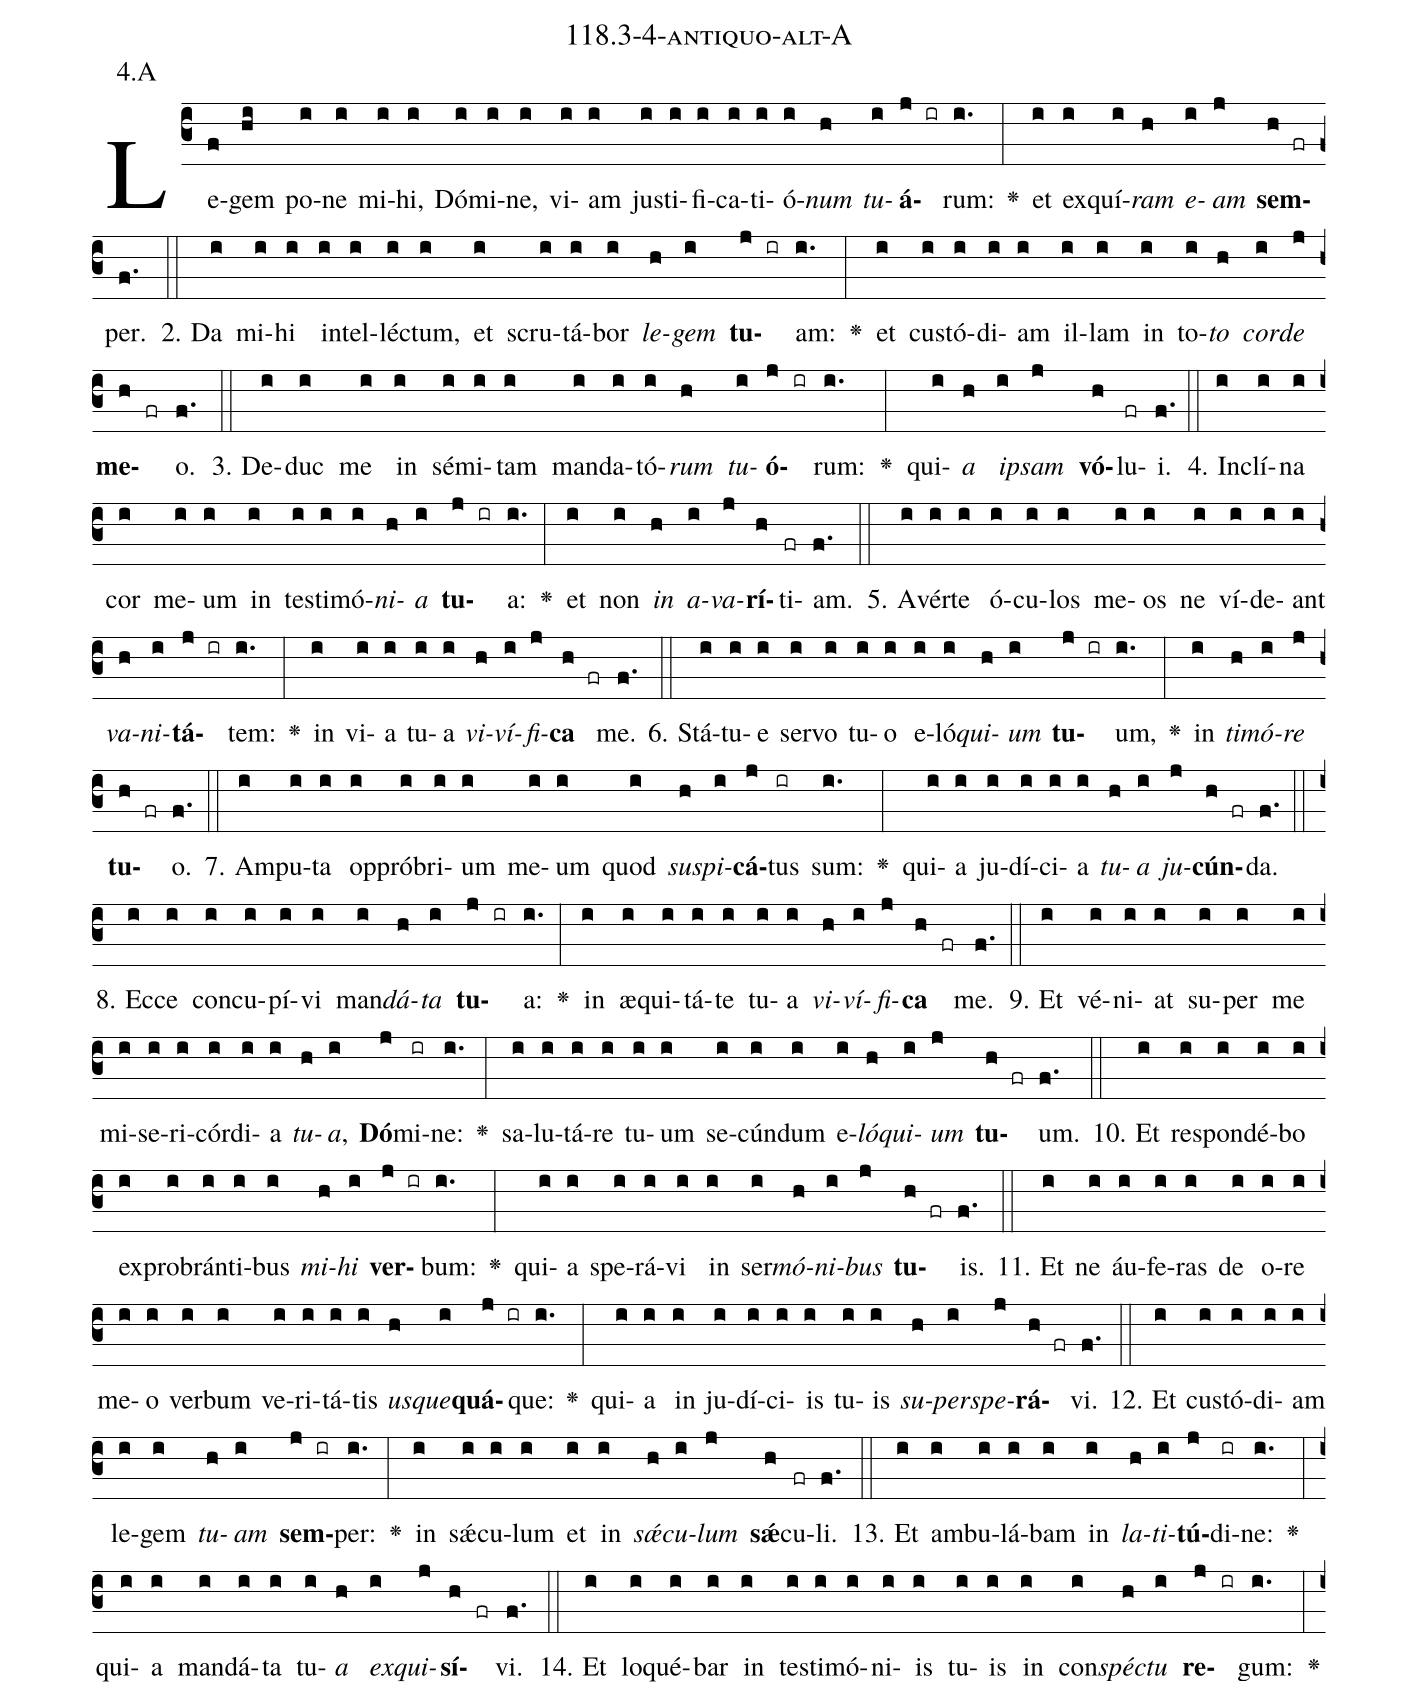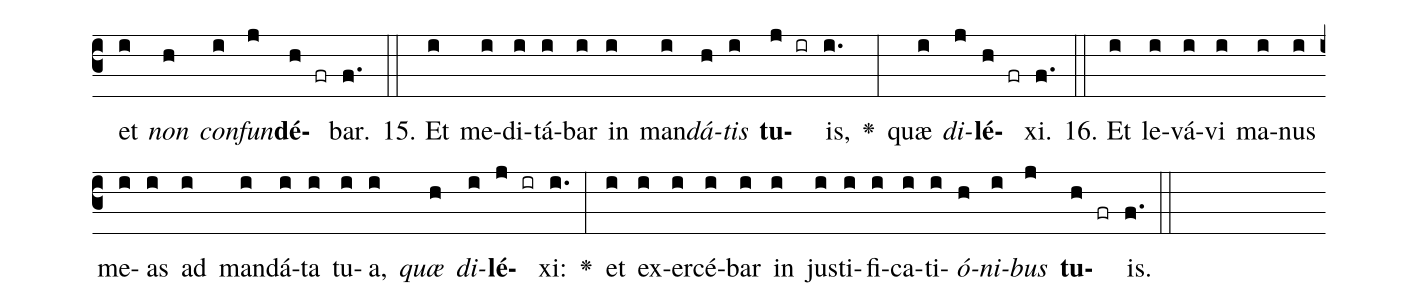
name: 118.3-4-antiquo-alt-A;
annotation: 4.A;
%%
(c3)Le(f)gem(hi) po(i)ne(i) mi(i)hi,(i) Dó(i)mi(i)ne,(i) vi(i)am(i) jus(i)ti(i)fi(i)ca(i)ti(i)ó(i)<i>num</i>(h) <i>tu</i>(i)<b>á</b>(j ir)rum:(i.) <v>\greheightstar</v>(:) et(i) ex(i)quí(i)<i>ram</i>(h) <i>e</i>(i)<i>am</i>(j) <b>sem</b>(h fr)per.(f.) (::)
2. Da(i) mi(i)hi(i) in(i)tel(i)léc(i)tum,(i) et(i) scru(i)tá(i)bor(i) <i>le</i>(h)<i>gem</i>(i) <b>tu</b>(j ir)am:(i.) <v>\greheightstar</v>(:) et(i) cus(i)tó(i)di(i)am(i) il(i)lam(i) in(i) to(i)<i>to</i>(h) <i>cor</i>(i)<i>de</i>(j) <b>me</b>(h fr)o.(f.) (::)
3. De(i)duc(i) me(i) in(i) sé(i)mi(i)tam(i) man(i)da(i)tó(i)<i>rum</i>(h) <i>tu</i>(i)<b>ó</b>(j ir)rum:(i.) <v>\greheightstar</v>(:) qui(i)<i>a</i>(h) <i>ip</i>(i)<i>sam</i>(j) <b>vó</b>(h)lu(fr)i.(f.) (::)
4. In(i)clí(i)na(i) cor(i) me(i)um(i) in(i) tes(i)ti(i)mó(i)<i>ni</i>(h)<i>a</i>(i) <b>tu</b>(j ir)a:(i.) <v>\greheightstar</v>(:) et(i) non(i) <i>in</i>(h) <i>a</i>(i)<i>va</i>(j)<b>rí</b>(h)ti(fr)am.(f.) (::)
5. A(i)vér(i)te(i) ó(i)cu(i)los(i) me(i)os(i) ne(i) ví(i)de(i)ant(i) <i>va</i>(h)<i>ni</i>(i)<b>tá</b>(j ir)tem:(i.) <v>\greheightstar</v>(:) in(i) vi(i)a(i) tu(i)a(i) <i>vi</i>(h)<i>ví</i>(i)<i>fi</i>(j)<b>ca</b>(h fr) me.(f.) (::)
6. Stá(i)tu(i)e(i) ser(i)vo(i) tu(i)o(i) e(i)ló(i)<i>qui</i>(h)<i>um</i>(i) <b>tu</b>(j ir)um,(i.) <v>\greheightstar</v>(:) in(i) <i>ti</i>(h)<i>mó</i>(i)<i>re</i>(j) <b>tu</b>(h fr)o.(f.) (::)
7. Am(i)pu(i)ta(i) op(i)pró(i)bri(i)um(i) me(i)um(i) quod(i) <i>su</i>(h)<i>spi</i>(i)<b>cá</b>(j)tus(ir) sum:(i.) <v>\greheightstar</v>(:) qui(i)a(i) ju(i)dí(i)ci(i)a(i) <i>tu</i>(h)<i>a</i>(i) <i>ju</i>(j)<b>cún</b>(h fr)da.(f.) (::)
8. Ec(i)ce(i) con(i)cu(i)pí(i)vi(i) man(i)<i>dá</i>(h)<i>ta</i>(i) <b>tu</b>(j ir)a:(i.) <v>\greheightstar</v>(:) in(i) æ(i)qui(i)tá(i)te(i) tu(i)a(i) <i>vi</i>(h)<i>ví</i>(i)<i>fi</i>(j)<b>ca</b>(h fr) me.(f.) (::)
9. Et(i) vé(i)ni(i)at(i) su(i)per(i) me(i) mi(i)se(i)ri(i)cór(i)di(i)a(i) <i>tu</i>(h)<i>a</i>,(i) <b>Dó</b>(j)mi(ir)ne:(i.) <v>\greheightstar</v>(:) sa(i)lu(i)tá(i)re(i) tu(i)um(i) se(i)cún(i)dum(i) e(i)<i>ló</i>(h)<i>qui</i>(i)<i>um</i>(j) <b>tu</b>(h fr)um.(f.) (::)
10. Et(i) re(i)spon(i)dé(i)bo(i) ex(i)pro(i)brán(i)ti(i)bus(i) <i>mi</i>(h)<i>hi</i>(i) <b>ver</b>(j ir)bum:(i.) <v>\greheightstar</v>(:) qui(i)a(i) spe(i)rá(i)vi(i) in(i) ser(i)<i>mó</i>(h)<i>ni</i>(i)<i>bus</i>(j) <b>tu</b>(h fr)is.(f.) (::)
11. Et(i) ne(i) áu(i)fe(i)ras(i) de(i) o(i)re(i) me(i)o(i) ver(i)bum(i) ve(i)ri(i)tá(i)tis(i) <i>us</i>(h)<i>que</i>(i)<b>quá</b>(j ir)que:(i.) <v>\greheightstar</v>(:) qui(i)a(i) in(i) ju(i)dí(i)ci(i)is(i) tu(i)is(i) <i>su</i>(h)<i>per</i>(i)<i>spe</i>(j)<b>rá</b>(h fr)vi.(f.) (::)
12. Et(i) cus(i)tó(i)di(i)am(i) le(i)gem(i) <i>tu</i>(h)<i>am</i>(i) <b>sem</b>(j ir)per:(i.) <v>\greheightstar</v>(:) in(i) sǽ(i)cu(i)lum(i) et(i) in(i) <i>sǽ</i>(h)<i>cu</i>(i)<i>lum</i>(j) <b>sǽ</b>(h)cu(fr)li.(f.) (::)
13. Et(i) am(i)bu(i)lá(i)bam(i) in(i) <i>la</i>(h)<i>ti</i>(i)<b>tú</b>(j)di(ir)ne:(i.) <v>\greheightstar</v>(:) qui(i)a(i) man(i)dá(i)ta(i) tu(i)<i>a</i>(h) <i>ex</i>(i)<i>qui</i>(j)<b>sí</b>(h fr)vi.(f.) (::)
14. Et(i) lo(i)qué(i)bar(i) in(i) tes(i)ti(i)mó(i)ni(i)is(i) tu(i)is(i) in(i) con(i)<i>spéc</i>(h)<i>tu</i>(i) <b>re</b>(j ir)gum:(i.) <v>\greheightstar</v>(:) et(i) <i>non</i>(h) <i>con</i>(i)<i>fun</i>(j)<b>dé</b>(h fr)bar.(f.) (::)
15. Et(i) me(i)di(i)tá(i)bar(i) in(i) man(i)<i>dá</i>(h)<i>tis</i>(i) <b>tu</b>(j ir)is,(i.) <v>\greheightstar</v>(:) quæ(i) <i>di</i>(j)<b>lé</b>(h fr)xi.(f.) (::)
16. Et(i) le(i)vá(i)vi(i) ma(i)nus(i) me(i)as(i) ad(i) man(i)dá(i)ta(i) tu(i)a,(i) <i>quæ</i>(h) <i>di</i>(i)<b>lé</b>(j ir)xi:(i.) <v>\greheightstar</v>(:) et(i) ex(i)er(i)cé(i)bar(i) in(i) jus(i)ti(i)fi(i)ca(i)ti(i)<i>ó</i>(h)<i>ni</i>(i)<i>bus</i>(j) <b>tu</b>(h fr)is.(f.) (::)
